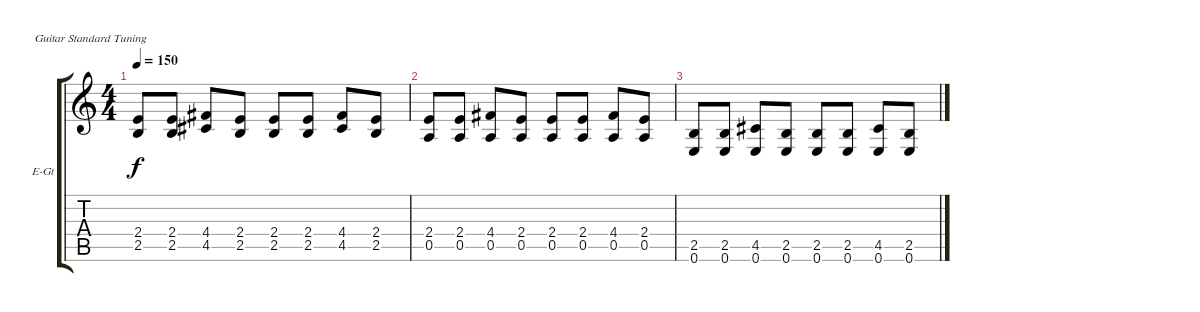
\bracketExtendMode groupsimilarinstruments
\firstSystemTrackNameOrientation horizontal
\otherSystemsTrackNameOrientation horizontal
\track ("Rhythm Guitar" "E-Gt") {instrument electricguitarmuted}
\staff {score tabs}
\tuning (E4 B3 G3 D3 A2 E2)
\ts (4 4)
\tempo 150
\clef g2
\ks c
(2.4 2.5).8{dy f} (2.4 2.5).8 (4.4 4.5).8 (2.4 2.5).8 (2.4 2.5).8 (2.4 2.5).8 (4.4 4.5).8 (2.4 2.5).8 |
(2.4 0.5).8 (2.4 0.5).8 (4.4 0.5).8 (2.4 0.5).8 (2.4 0.5).8 (2.4 0.5).8 (4.4 0.5).8 (2.4 0.5).8 |
(2.5 0.6).8 (2.5 0.6).8 (4.5 0.6).8 (2.5 0.6).8 (2.5 0.6).8 (2.5 0.6).8 (4.5 0.6).8 (2.5 0.6).8
